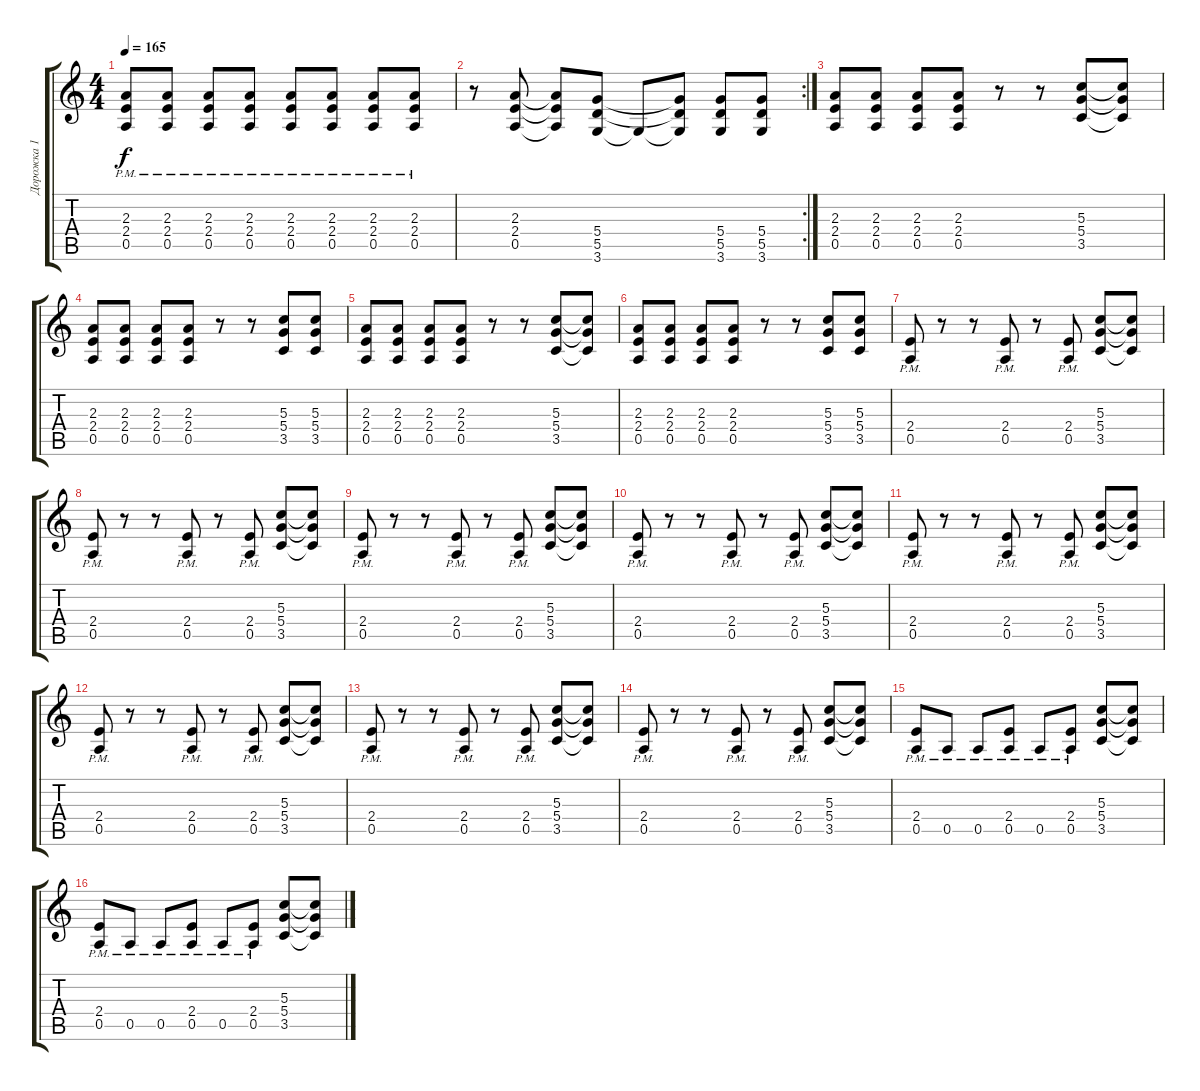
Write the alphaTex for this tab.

\track ("Дорожка 1" "Дорожка 1") {instrument overdrivenguitar}
\staff {score tabs}
\tuning (E4 B3 G3 D3 A2 E2) {hide}
\ts (4 4)
\tempo 165
\clef g2
\ks c
(2.3{pm} 2.4{pm} 0.5{pm}).8{dy f} (2.3{pm} 2.4{pm} 0.5{pm}).8 (2.3{pm} 2.4{pm} 0.5{pm}).8 (2.3{pm} 2.4{pm} 0.5{pm}).8 (2.3{pm} 2.4{pm} 0.5{pm}).8 (2.3{pm} 2.4{pm} 0.5{pm}).8 (2.3{pm} 2.4{pm} 0.5{pm}).8 (2.3{pm} 2.4{pm} 0.5{pm}).8 |
\rc 2
r.8 (2.3 2.4 0.5).8 (2.3{t} 2.4{t} 0.5{t}).8 (5.4 5.5 3.6).8 3.6{t}.8 (5.4{t} 5.5{t} 3.6{t}).8 (5.4 5.5 3.6).8 (5.4 5.5 3.6).8 |
(2.3 2.4 0.5).8 (2.3 2.4 0.5).8 (2.3 2.4 0.5).8 (2.3 2.4 0.5).8 r.8 r.8 (5.3 5.4 3.5).8 (5.3{t} 5.4{t} 3.5{t}).8 |
(2.3 2.4 0.5).8 (2.3 2.4 0.5).8 (2.3 2.4 0.5).8 (2.3 2.4 0.5).8 r.8 r.8 (5.3 5.4 3.5).8 (5.3 5.4 3.5).8 |
(2.3 2.4 0.5).8 (2.3 2.4 0.5).8 (2.3 2.4 0.5).8 (2.3 2.4 0.5).8 r.8 r.8 (5.3 5.4 3.5).8 (5.3{t} 5.4{t} 3.5{t}).8 |
(2.3 2.4 0.5).8 (2.3 2.4 0.5).8 (2.3 2.4 0.5).8 (2.3 2.4 0.5).8 r.8 r.8 (5.3 5.4 3.5).8 (5.3 5.4 3.5).8 |
(2.4{pm} 0.5{pm}).8 r.8 r.8 (2.4{pm} 0.5{pm}).8 r.8 (2.4{pm} 0.5{pm}).8 (5.3 5.4 3.5).8 (5.3{t} 5.4{t} 3.5{t}).8 |
(2.4{pm} 0.5{pm}).8 r.8 r.8 (2.4{pm} 0.5{pm}).8 r.8 (2.4{pm} 0.5{pm}).8 (5.3 5.4 3.5).8 (5.3{t} 5.4{t} 3.5{t}).8 |
(2.4{pm} 0.5{pm}).8 r.8 r.8 (2.4{pm} 0.5{pm}).8 r.8 (2.4{pm} 0.5{pm}).8 (5.3 5.4 3.5).8 (5.3{t} 5.4{t} 3.5{t}).8 |
(2.4{pm} 0.5{pm}).8 r.8 r.8 (2.4{pm} 0.5{pm}).8 r.8 (2.4{pm} 0.5{pm}).8 (5.3 5.4 3.5).8 (5.3{t} 5.4{t} 3.5{t}).8 |
(2.4{pm} 0.5{pm}).8 r.8 r.8 (2.4{pm} 0.5{pm}).8 r.8 (2.4{pm} 0.5{pm}).8 (5.3 5.4 3.5).8 (5.3{t} 5.4{t} 3.5{t}).8 |
(2.4{pm} 0.5{pm}).8 r.8 r.8 (2.4{pm} 0.5{pm}).8 r.8 (2.4{pm} 0.5{pm}).8 (5.3 5.4 3.5).8 (5.3{t} 5.4{t} 3.5{t}).8 |
(2.4{pm} 0.5{pm}).8 r.8 r.8 (2.4{pm} 0.5{pm}).8 r.8 (2.4{pm} 0.5{pm}).8 (5.3 5.4 3.5).8 (5.3{t} 5.4{t} 3.5{t}).8 |
(2.4{pm} 0.5{pm}).8 r.8 r.8 (2.4{pm} 0.5{pm}).8 r.8 (2.4{pm} 0.5{pm}).8 (5.3 5.4 3.5).8 (5.3{t} 5.4{t} 3.5{t}).8 |
(2.4{pm} 0.5).8 0.5{pm}.8 0.5{pm}.8 (2.4{pm} 0.5).8 0.5{pm}.8 (2.4{pm} 0.5).8 (5.3 5.4 3.5).8 (5.3{t} 5.4{t} 3.5{t}).8 |
(2.4{pm} 0.5{pm}).8 0.5{pm}.8 0.5{pm}.8 (2.4{pm} 0.5).8 0.5{pm}.8 (2.4{pm} 0.5).8 (5.3 5.4 3.5).8 (5.3{t} 5.4{t} 3.5{t}).8
